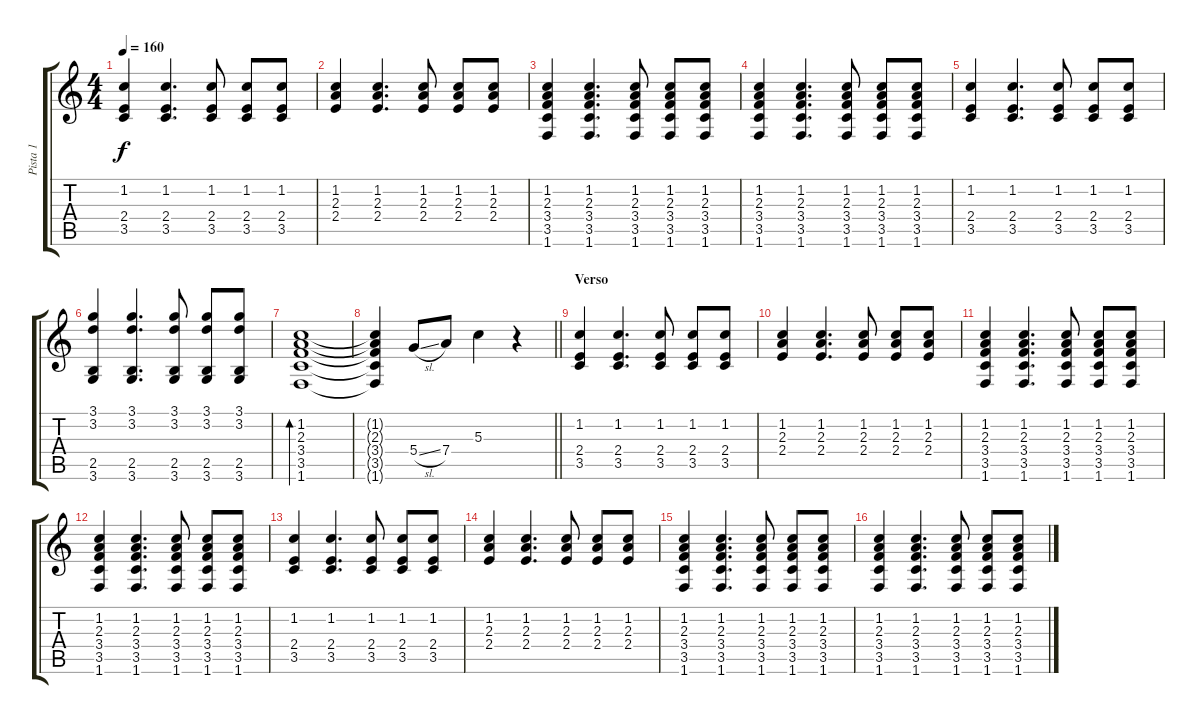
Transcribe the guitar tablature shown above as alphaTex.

\track ("Pista 1" "Pista 1") {instrument acousticguitarsteel}
\staff {score tabs}
\tuning (E4 B3 G3 D3 A2 E2) {hide}
\ts (4 4)
\tempo 160
\clef g2
\ks c
(1.2 2.4 3.5).4{dy f} (1.2 2.4 3.5).4{d} (1.2 2.4 3.5).8 (1.2 2.4 3.5).8 (1.2 2.4 3.5).8 |
(1.2 2.3 2.4).4 (1.2 2.3 2.4).4{d} (1.2 2.3 2.4).8 (1.2 2.3 2.4).8 (1.2 2.3 2.4).8 |
(1.2 2.3 3.4 3.5 1.6).4 (1.2 2.3 3.4 3.5 1.6).4{d} (1.2 2.3 3.4 3.5 1.6).8 (1.2 2.3 3.4 3.5 1.6).8 (1.2 2.3 3.4 3.5 1.6).8 |
(1.2 2.3 3.4 3.5 1.6).4 (1.2 2.3 3.4 3.5 1.6).4{d} (1.2 2.3 3.4 3.5 1.6).8 (1.2 2.3 3.4 3.5 1.6).8 (1.2 2.3 3.4 3.5 1.6).8 |
(1.2 2.4 3.5).4 (1.2 2.4 3.5).4{d} (1.2 2.4 3.5).8 (1.2 2.4 3.5).8 (1.2 2.4 3.5).8 |
(3.1 3.2 2.5 3.6).4 (3.1 3.2 2.5 3.6).4{d} (3.1 3.2 2.5 3.6).8 (3.1 3.2 2.5 3.6).8 (3.1 3.2 2.5 3.6).8 |
(1.2 2.3 3.4 3.5 1.6).1{bd 60} |
\barLineRight lightlight
(1.2{t} 2.3{t} 3.4{t} 3.5{t} 1.6{t}).4 5.4{sl}.8 7.4.8 5.3.4 r.4 |
\section ("" "Verso")
(1.2 2.4 3.5).4 (1.2 2.4 3.5).4{d} (1.2 2.4 3.5).8 (1.2 2.4 3.5).8 (1.2 2.4 3.5).8 |
(1.2 2.3 2.4).4 (1.2 2.3 2.4).4{d} (1.2 2.3 2.4).8 (1.2 2.3 2.4).8 (1.2 2.3 2.4).8 |
(1.2 2.3 3.4 3.5 1.6).4 (1.2 2.3 3.4 3.5 1.6).4{d} (1.2 2.3 3.4 3.5 1.6).8 (1.2 2.3 3.4 3.5 1.6).8 (1.2 2.3 3.4 3.5 1.6).8 |
(1.2 2.3 3.4 3.5 1.6).4 (1.2 2.3 3.4 3.5 1.6).4{d} (1.2 2.3 3.4 3.5 1.6).8 (1.2 2.3 3.4 3.5 1.6).8 (1.2 2.3 3.4 3.5 1.6).8 |
(1.2 2.4 3.5).4 (1.2 2.4 3.5).4{d} (1.2 2.4 3.5).8 (1.2 2.4 3.5).8 (1.2 2.4 3.5).8 |
(1.2 2.3 2.4).4 (1.2 2.3 2.4).4{d} (1.2 2.3 2.4).8 (1.2 2.3 2.4).8 (1.2 2.3 2.4).8 |
(1.2 2.3 3.4 3.5 1.6).4 (1.2 2.3 3.4 3.5 1.6).4{d} (1.2 2.3 3.4 3.5 1.6).8 (1.2 2.3 3.4 3.5 1.6).8 (1.2 2.3 3.4 3.5 1.6).8 |
(1.2 2.3 3.4 3.5 1.6).4 (1.2 2.3 3.4 3.5 1.6).4{d} (1.2 2.3 3.4 3.5 1.6).8 (1.2 2.3 3.4 3.5 1.6).8 (1.2 2.3 3.4 3.5 1.6).8
